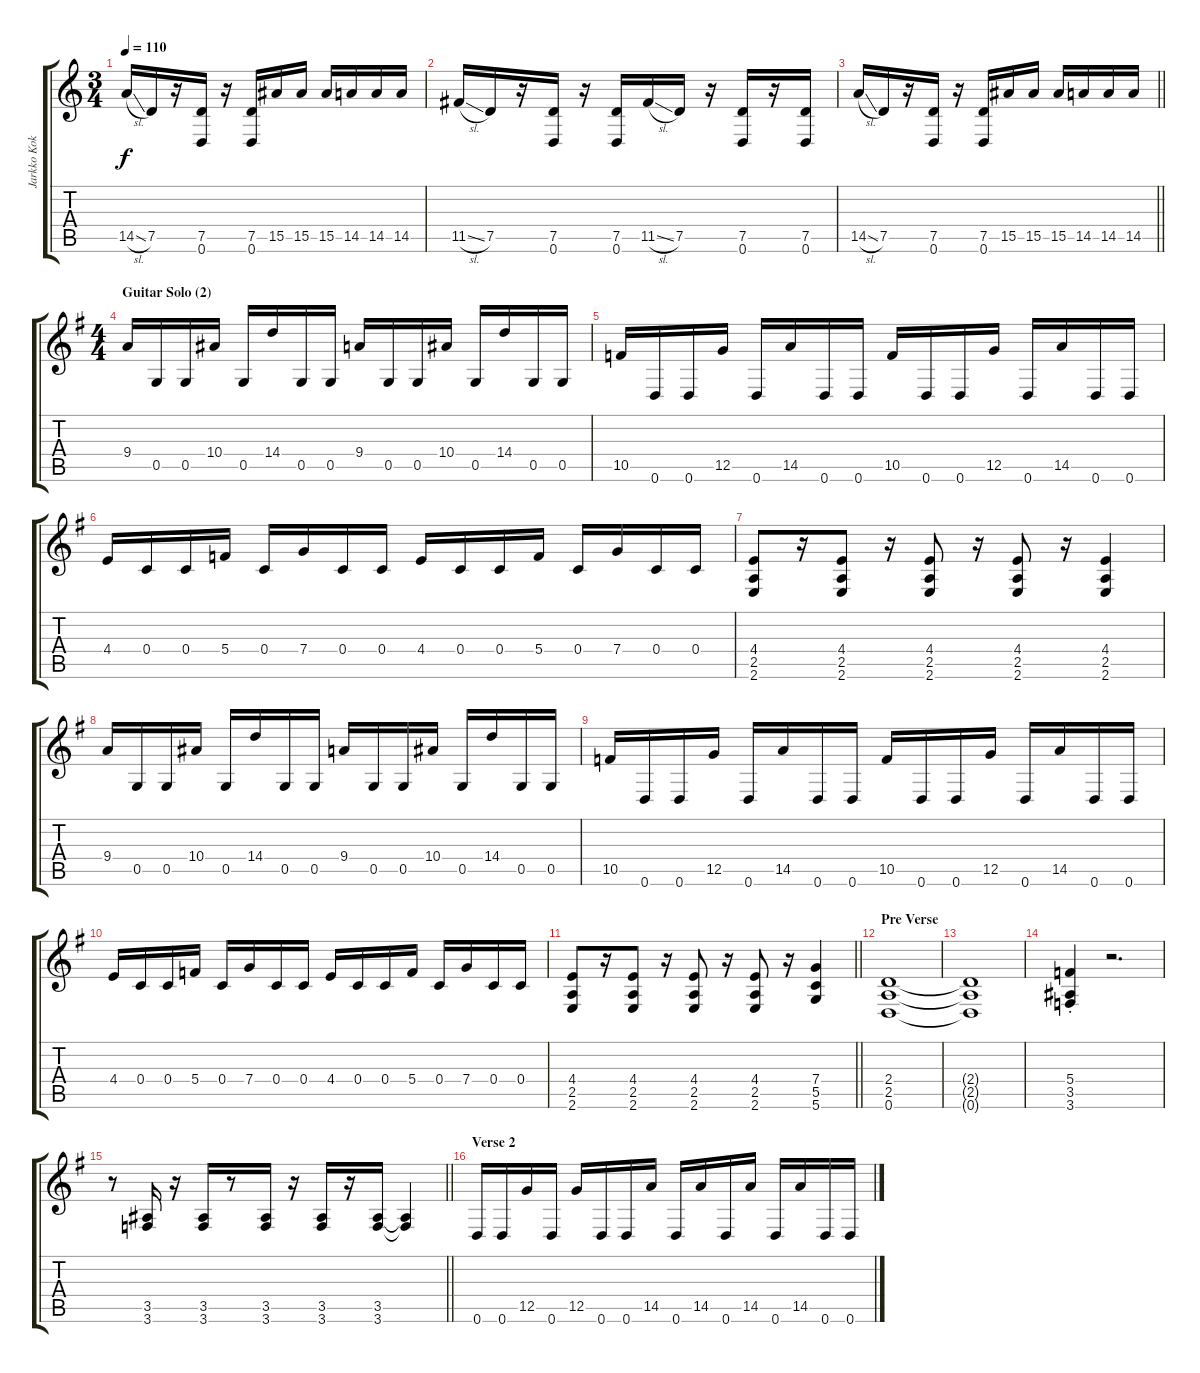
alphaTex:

\track ("Jarkko Kokko (guitar)" "Jarkko Kok") {instrument distortionguitar}
\staff {score tabs}
\tuning (D4 A3 F3 C3 G2 D2) {hide}
\ts (3 4)
\tempo 110
\clef g2
\ks aminor
14.5{sl}.16{dy f} 7.5.16 r.16 (7.5 0.6).16 r.16 (7.5 0.6).16 15.5.16 15.5.16 15.5.16 14.5.16 14.5.16 14.5.16 |
11.5{sl}.16 7.5.16 r.16 (7.5 0.6).16 r.16 (7.5 0.6).16 11.5{sl}.16 7.5.16 r.16 (7.5 0.6).16 r.16 (7.5 0.6).16 |
\barLineRight lightlight
14.5{sl}.16 7.5.16 r.16 (7.5 0.6).16 r.16 (7.5 0.6).16 15.5.16 15.5.16 15.5.16 14.5.16 14.5.16 14.5.16 |
\ts (4 4)
\section ("" "Guitar Solo (2)")
\ks eminor
9.4.16 0.5.16 0.5.16 10.4.16 0.5.16 14.4.16 0.5.16 0.5.16 9.4.16 0.5.16 0.5.16 10.4.16 0.5.16 14.4.16 0.5.16 0.5.16 |
10.5.16 0.6.16 0.6.16 12.5.16 0.6.16 14.5.16 0.6.16 0.6.16 10.5.16 0.6.16 0.6.16 12.5.16 0.6.16 14.5.16 0.6.16 0.6.16 |
4.4.16 0.4.16 0.4.16 5.4.16 0.4.16 7.4.16 0.4.16 0.4.16 4.4.16 0.4.16 0.4.16 5.4.16 0.4.16 7.4.16 0.4.16 0.4.16 |
(4.4 2.5 2.6).8 r.16 (4.4 2.5 2.6).8 r.16 (4.4 2.5 2.6).8 r.16 (4.4 2.5 2.6).8 r.16 (4.4 2.5 2.6).4 |
9.4.16 0.5.16 0.5.16 10.4.16 0.5.16 14.4.16 0.5.16 0.5.16 9.4.16 0.5.16 0.5.16 10.4.16 0.5.16 14.4.16 0.5.16 0.5.16 |
10.5.16 0.6.16 0.6.16 12.5.16 0.6.16 14.5.16 0.6.16 0.6.16 10.5.16 0.6.16 0.6.16 12.5.16 0.6.16 14.5.16 0.6.16 0.6.16 |
4.4.16 0.4.16 0.4.16 5.4.16 0.4.16 7.4.16 0.4.16 0.4.16 4.4.16 0.4.16 0.4.16 5.4.16 0.4.16 7.4.16 0.4.16 0.4.16 |
\barLineRight lightlight
(4.4 2.5 2.6).8 r.16 (4.4 2.5 2.6).8 r.16 (4.4 2.5 2.6).8 r.16 (4.4 2.5 2.6).8 r.16 (7.4 5.5 5.6).4 |
\section ("" "Pre Verse")
(2.4 2.5 0.6).1 |
(2.4{t} 2.5{t} 0.6{t}).1 |
(5.4{st} 3.5{st} 3.6{st}).4 r.2{d} |
\barLineRight lightlight
r.8 (3.5 3.6).16 r.16 (3.5 3.6).16 r.8 (3.5 3.6).16 r.16 (3.5 3.6).16 r.16 (3.5 3.6).16 (3.5{t} 3.6{t}).4 |
\section ("" "Verse 2")
0.6.16 0.6.16 12.5.16 0.6.16 12.5.16 0.6.16 0.6.16 14.5.16 0.6.16 14.5.16 0.6.16 14.5.16 0.6.16 14.5.16 0.6.16 0.6.16
